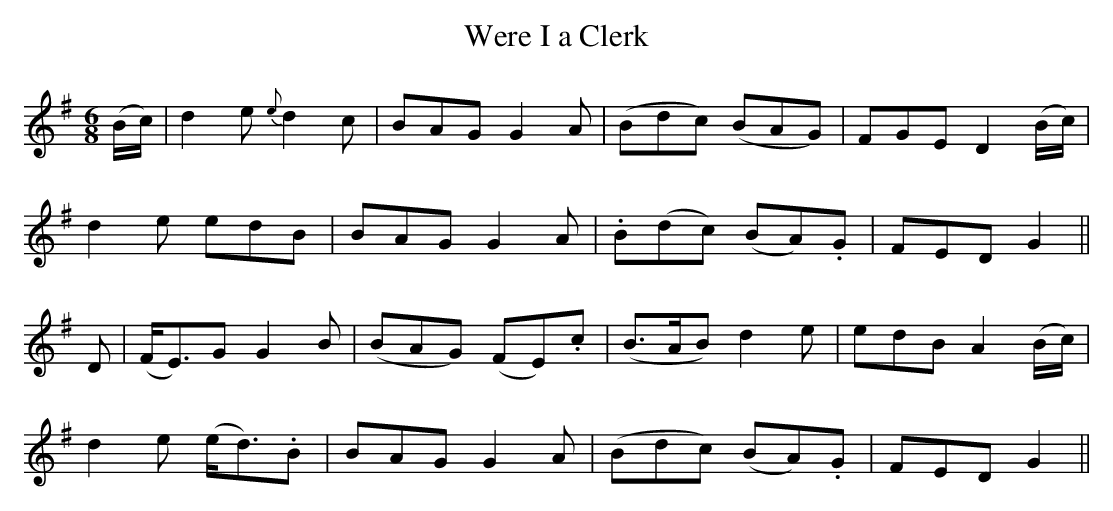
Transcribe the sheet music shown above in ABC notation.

X:1
T: Were I a Clerk
M: 6/8
L: 1/8
K: G
(B/c/)|d2 e {e}d2 c|BAG G2 A|(Bdc) (BAG)|FGE D2 (B/c/)|
d2 e edB|BAG G2 A|.B(dc) (BA).G|FED G2||
D|(F<E)G G2 B|(BAG) (FE).c|(B>AB) d2 e|edB A2 (B/c/)|
d2 e (e<d).B|BAG G2 A|(Bdc) (BA).G|FED G2||
